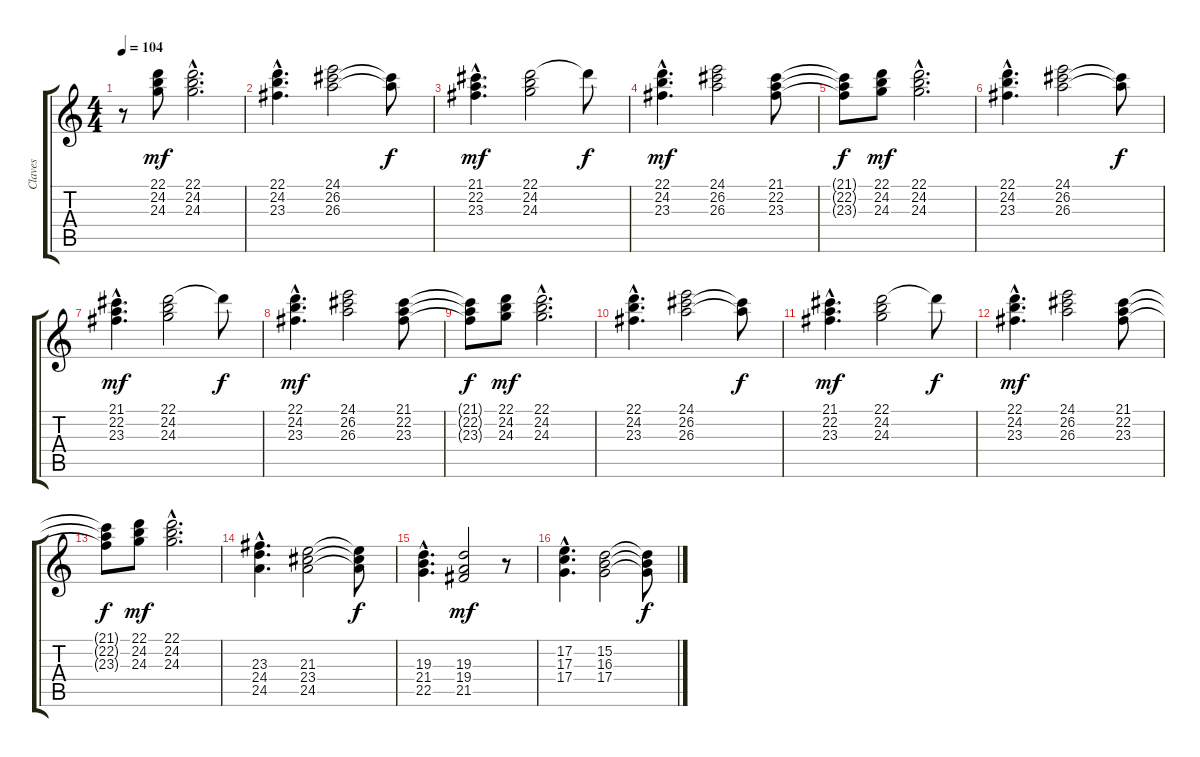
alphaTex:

\track ("Claves" "Claves") {instrument musicbox}
\staff {score tabs}
\tuning (E4 B3 G3 D3 A2 E2) {hide}
\ts (4 4)
\tempo 104
\clef g2
\ks c
r.8{dy f} (22.1 24.2 24.3).8{dy mf} (22.1{hac} 24.2{hac} 24.3{hac}).2{d} |
(22.1{hac} 24.2{hac} 23.3{hac}).4{d} (24.1 26.2 26.3).2 (26.2{t} 26.3{t}).8{dy f} |
(21.1{hac} 22.2{hac} 23.3{hac}).4{d dy mf} (22.1 24.2 24.3).2 22.1{t}.8{dy f} |
(22.1{hac} 24.2{hac} 23.3{hac}).4{d dy mf} (24.1 26.2 26.3).2 (21.1 22.2 23.3).8 |
(21.1{t} 22.2{t} 23.3{t}).8{dy f} (22.1 24.2 24.3).8{dy mf} (22.1{hac} 24.2{hac} 24.3{hac}).2{d} |
(22.1{hac} 24.2{hac} 23.3{hac}).4{d} (24.1 26.2 26.3).2 (26.2{t} 26.3{t}).8{dy f} |
(21.1{hac} 22.2{hac} 23.3{hac}).4{d dy mf} (22.1 24.2 24.3).2 22.1{t}.8{dy f} |
(22.1{hac} 24.2{hac} 23.3{hac}).4{d dy mf} (24.1 26.2 26.3).2 (21.1 22.2 23.3).8 |
(21.1{t} 22.2{t} 23.3{t}).8{dy f} (22.1 24.2 24.3).8{dy mf} (22.1{hac} 24.2{hac} 24.3{hac}).2{d} |
(22.1{hac} 24.2{hac} 23.3{hac}).4{d} (24.1 26.2 26.3).2 (26.2{t} 26.3{t}).8{dy f} |
(21.1{hac} 22.2{hac} 23.3{hac}).4{d dy mf} (22.1 24.2 24.3).2 22.1{t}.8{dy f} |
(22.1{hac} 24.2{hac} 23.3{hac}).4{d dy mf} (24.1 26.2 26.3).2 (21.1 22.2 23.3).8 |
(21.1{t} 22.2{t} 23.3{t}).8{dy f} (22.1 24.2 24.3).8{dy mf} (22.1{hac} 24.2{hac} 24.3{hac}).2{d} |
(23.3{hac} 24.4{hac} 24.5{hac}).4{d instrument fx4atmosphere} (21.3 23.4 24.5).2 (21.3{t} 23.4{t} 24.5{t}).8{dy f} |
(19.3{hac} 21.4{hac} 22.5{hac}).4{d} (19.3 19.4 21.5).2{dy mf} r.8 |
(17.2{hac} 17.3{hac} 17.4{hac}).4{d} (15.2 16.3 17.4).2 (15.2{t} 16.3{t} 17.4{t}).8{dy f}
